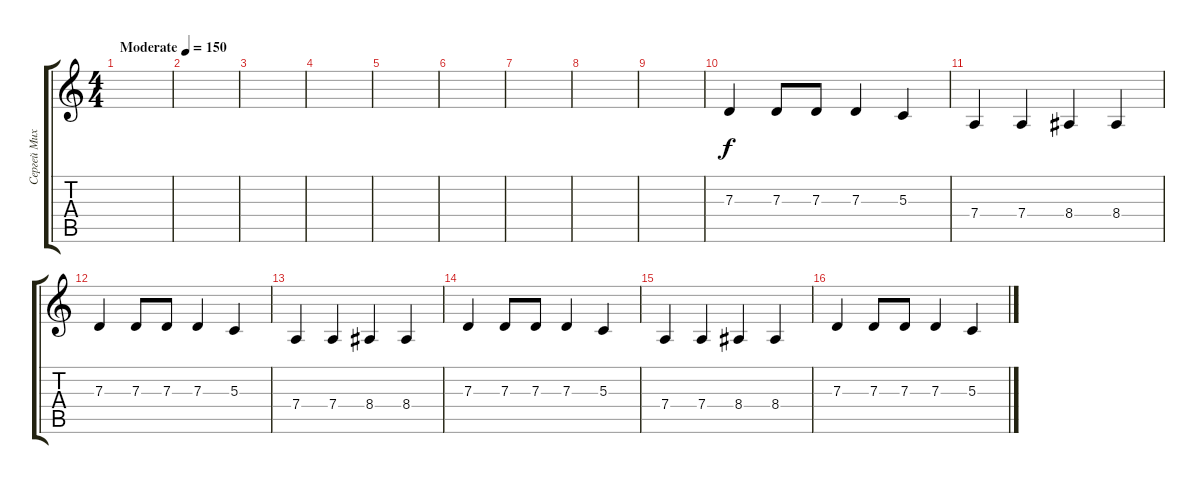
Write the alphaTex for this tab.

\track ("Сергей Михалок" "Сергей Мих") {instrument lead6voice}
\staff {score tabs}
\tuning (E4 B3 G3 D3 A2 E2) {hide}
\ts (4 4)
\tempo (150 "Moderate")
\clef g2
\ks c
|
|
|
|
|
|
|
|
|
7.3.4 7.3.8 7.3.8 7.3.4 5.3.4 |
7.4.4 7.4.4 8.4.4 8.4.4 |
7.3.4 7.3.8 7.3.8 7.3.4 5.3.4 |
7.4.4 7.4.4 8.4.4 8.4.4 |
7.3.4 7.3.8 7.3.8 7.3.4 5.3.4 |
7.4.4 7.4.4 8.4.4 8.4.4 |
7.3.4 7.3.8 7.3.8 7.3.4 5.3.4
